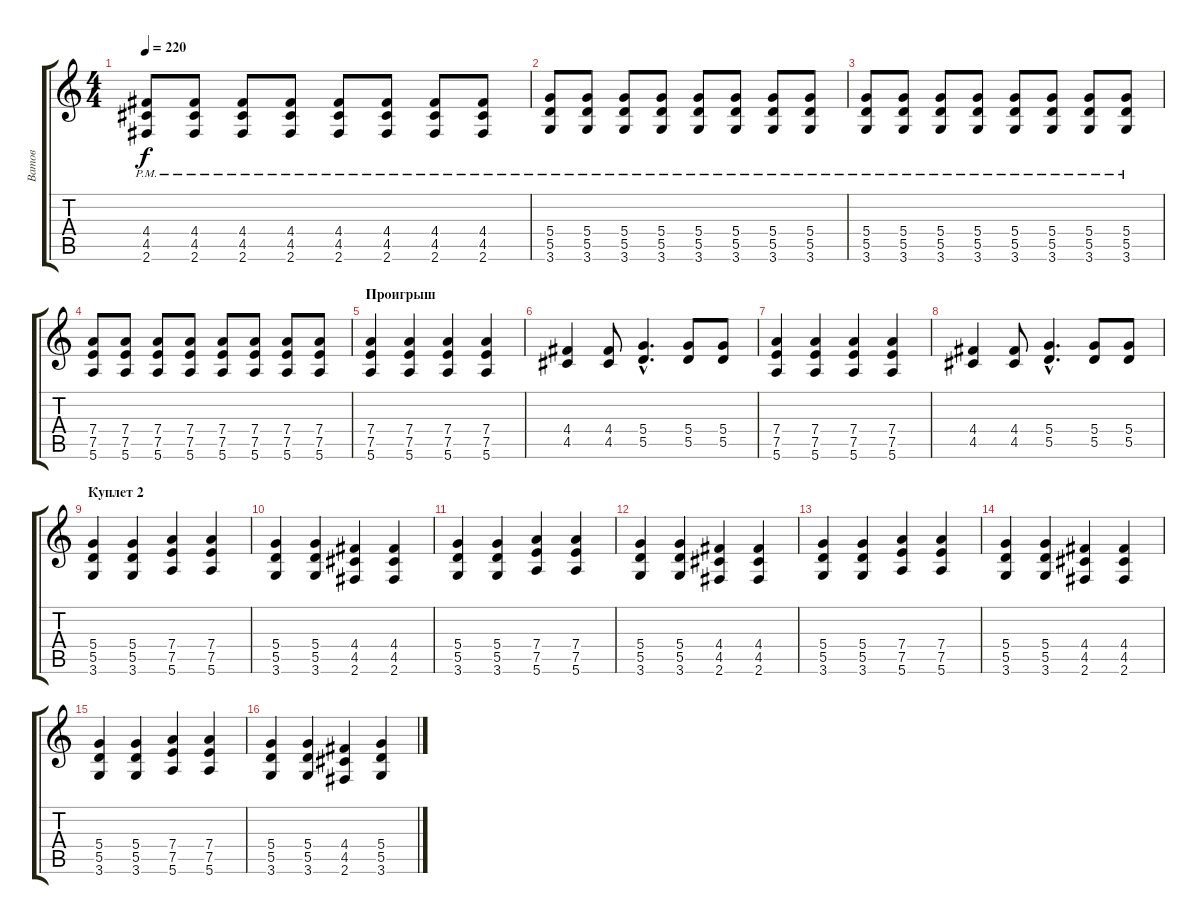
\track ("Ватов" "Ватов") {instrument distortionguitar}
\staff {score tabs}
\tuning (E4 B3 G3 D3 A2 E2) {hide}
\ts (4 4)
\tempo 220
\clef g2
\ks c
(4.4 4.5 2.6{pm}).8{dy f} (4.4 4.5 2.6{pm}).8 (4.4 4.5 2.6{pm}).8 (4.4 4.5 2.6{pm}).8 (4.4 4.5 2.6{pm}).8 (4.4 4.5 2.6{pm}).8 (4.4 4.5 2.6{pm}).8 (4.4 4.5 2.6{pm}).8 |
(5.4 5.5 3.6{pm}).8 (5.4 5.5 3.6{pm}).8 (5.4 5.5 3.6{pm}).8 (5.4 5.5 3.6{pm}).8 (5.4 5.5 3.6{pm}).8 (5.4 5.5 3.6{pm}).8 (5.4 5.5 3.6{pm}).8 (5.4 5.5 3.6{pm}).8 |
(5.4 5.5 3.6{pm}).8 (5.4 5.5 3.6{pm}).8 (5.4 5.5 3.6{pm}).8 (5.4 5.5 3.6{pm}).8 (5.4 5.5 3.6{pm}).8 (5.4 5.5 3.6{pm}).8 (5.4 5.5 3.6{pm}).8 (5.4 5.5 3.6{pm}).8 |
(7.4 7.5 5.6).8 (7.4 7.5 5.6).8 (7.4 7.5 5.6).8 (7.4 7.5 5.6).8 (7.4 7.5 5.6).8 (7.4 7.5 5.6).8 (7.4 7.5 5.6).8 (7.4 7.5 5.6).8 |
\section ("" "Проигрыш")
(7.4 7.5 5.6).4 (7.4 7.5 5.6).4 (7.4 7.5 5.6).4 (7.4 7.5 5.6).4 |
(4.4 4.5).4 (4.4 4.5).8 (5.4{hac} 5.5{hac}).4{d} (5.4 5.5).8 (5.4 5.5).8 |
(7.4 7.5 5.6).4 (7.4 7.5 5.6).4 (7.4 7.5 5.6).4 (7.4 7.5 5.6).4 |
(4.4 4.5).4 (4.4 4.5).8 (5.4{hac} 5.5{hac}).4{d} (5.4 5.5).8 (5.4 5.5).8 |
\section ("" "Куплет 2")
(5.4 5.5 3.6).4 (5.4 5.5 3.6).4 (7.4 7.5 5.6).4 (7.4 7.5 5.6).4 |
(5.4 5.5 3.6).4 (5.4 5.5 3.6).4 (4.4 4.5 2.6).4 (4.4 4.5 2.6).4 |
(5.4 5.5 3.6).4 (5.4 5.5 3.6).4 (7.4 7.5 5.6).4 (7.4 7.5 5.6).4 |
(5.4 5.5 3.6).4 (5.4 5.5 3.6).4 (4.4 4.5 2.6).4 (4.4 4.5 2.6).4 |
(5.4 5.5 3.6).4 (5.4 5.5 3.6).4 (7.4 7.5 5.6).4 (7.4 7.5 5.6).4 |
(5.4 5.5 3.6).4 (5.4 5.5 3.6).4 (4.4 4.5 2.6).4 (4.4 4.5 2.6).4 |
(5.4 5.5 3.6).4 (5.4 5.5 3.6).4 (7.4 7.5 5.6).4 (7.4 7.5 5.6).4 |
(5.4 5.5 3.6).4 (5.4 5.5 3.6).4 (4.4 4.5 2.6).4 (5.4 5.5 3.6).4
